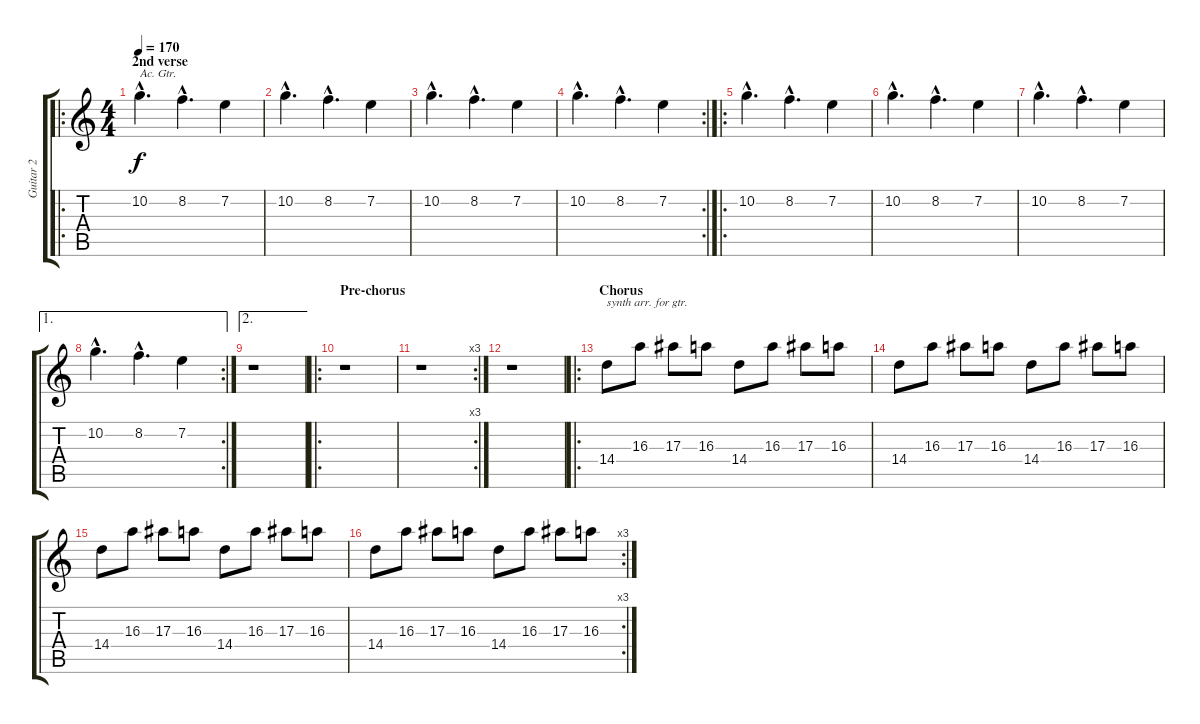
\track ("Guitar 2" "Guitar 2") {instrument acousticguitarnylon}
\staff {score tabs}
\tuning (D4 A3 F3 C3 G2 C2) {hide}
\ro
\ts (4 4)
\section ("" "2nd verse")
\tempo 170
\clef g2
\ks c
10.2{hac}.4{d txt "Ac. Gtr." dy f} 8.2{hac}.4{d} 7.2.4 |
10.2{hac}.4{d} 8.2{hac}.4{d} 7.2.4 |
10.2{hac}.4{d} 8.2{hac}.4{d} 7.2.4 |
\rc 2
10.2{hac}.4{d} 8.2{hac}.4{d} 7.2.4 |
\ro
10.2{hac}.4{d} 8.2{hac}.4{d} 7.2.4 |
10.2{hac}.4{d} 8.2{hac}.4{d} 7.2.4 |
10.2{hac}.4{d} 8.2{hac}.4{d} 7.2.4 |
\ae 1
\rc 2
10.2{hac}.4{d} 8.2{hac}.4{d} 7.2.4 |
\ae 2
r.1 |
\ro
\section ("" "Pre-chorus")
r.1 |
\rc 3
r.1 |
r.1 |
\ro
\section ("" "Chorus")
14.4.8{txt "synth arr. for gtr." volume 10 instrument lead5charang} 16.3.8 17.3.8 16.3.8 14.4.8 16.3.8 17.3.8 16.3.8 |
14.4.8 16.3.8 17.3.8 16.3.8 14.4.8 16.3.8 17.3.8 16.3.8 |
14.4.8 16.3.8 17.3.8 16.3.8 14.4.8 16.3.8 17.3.8 16.3.8 |
\rc 3
14.4.8 16.3.8 17.3.8 16.3.8 14.4.8 16.3.8 17.3.8 16.3.8
